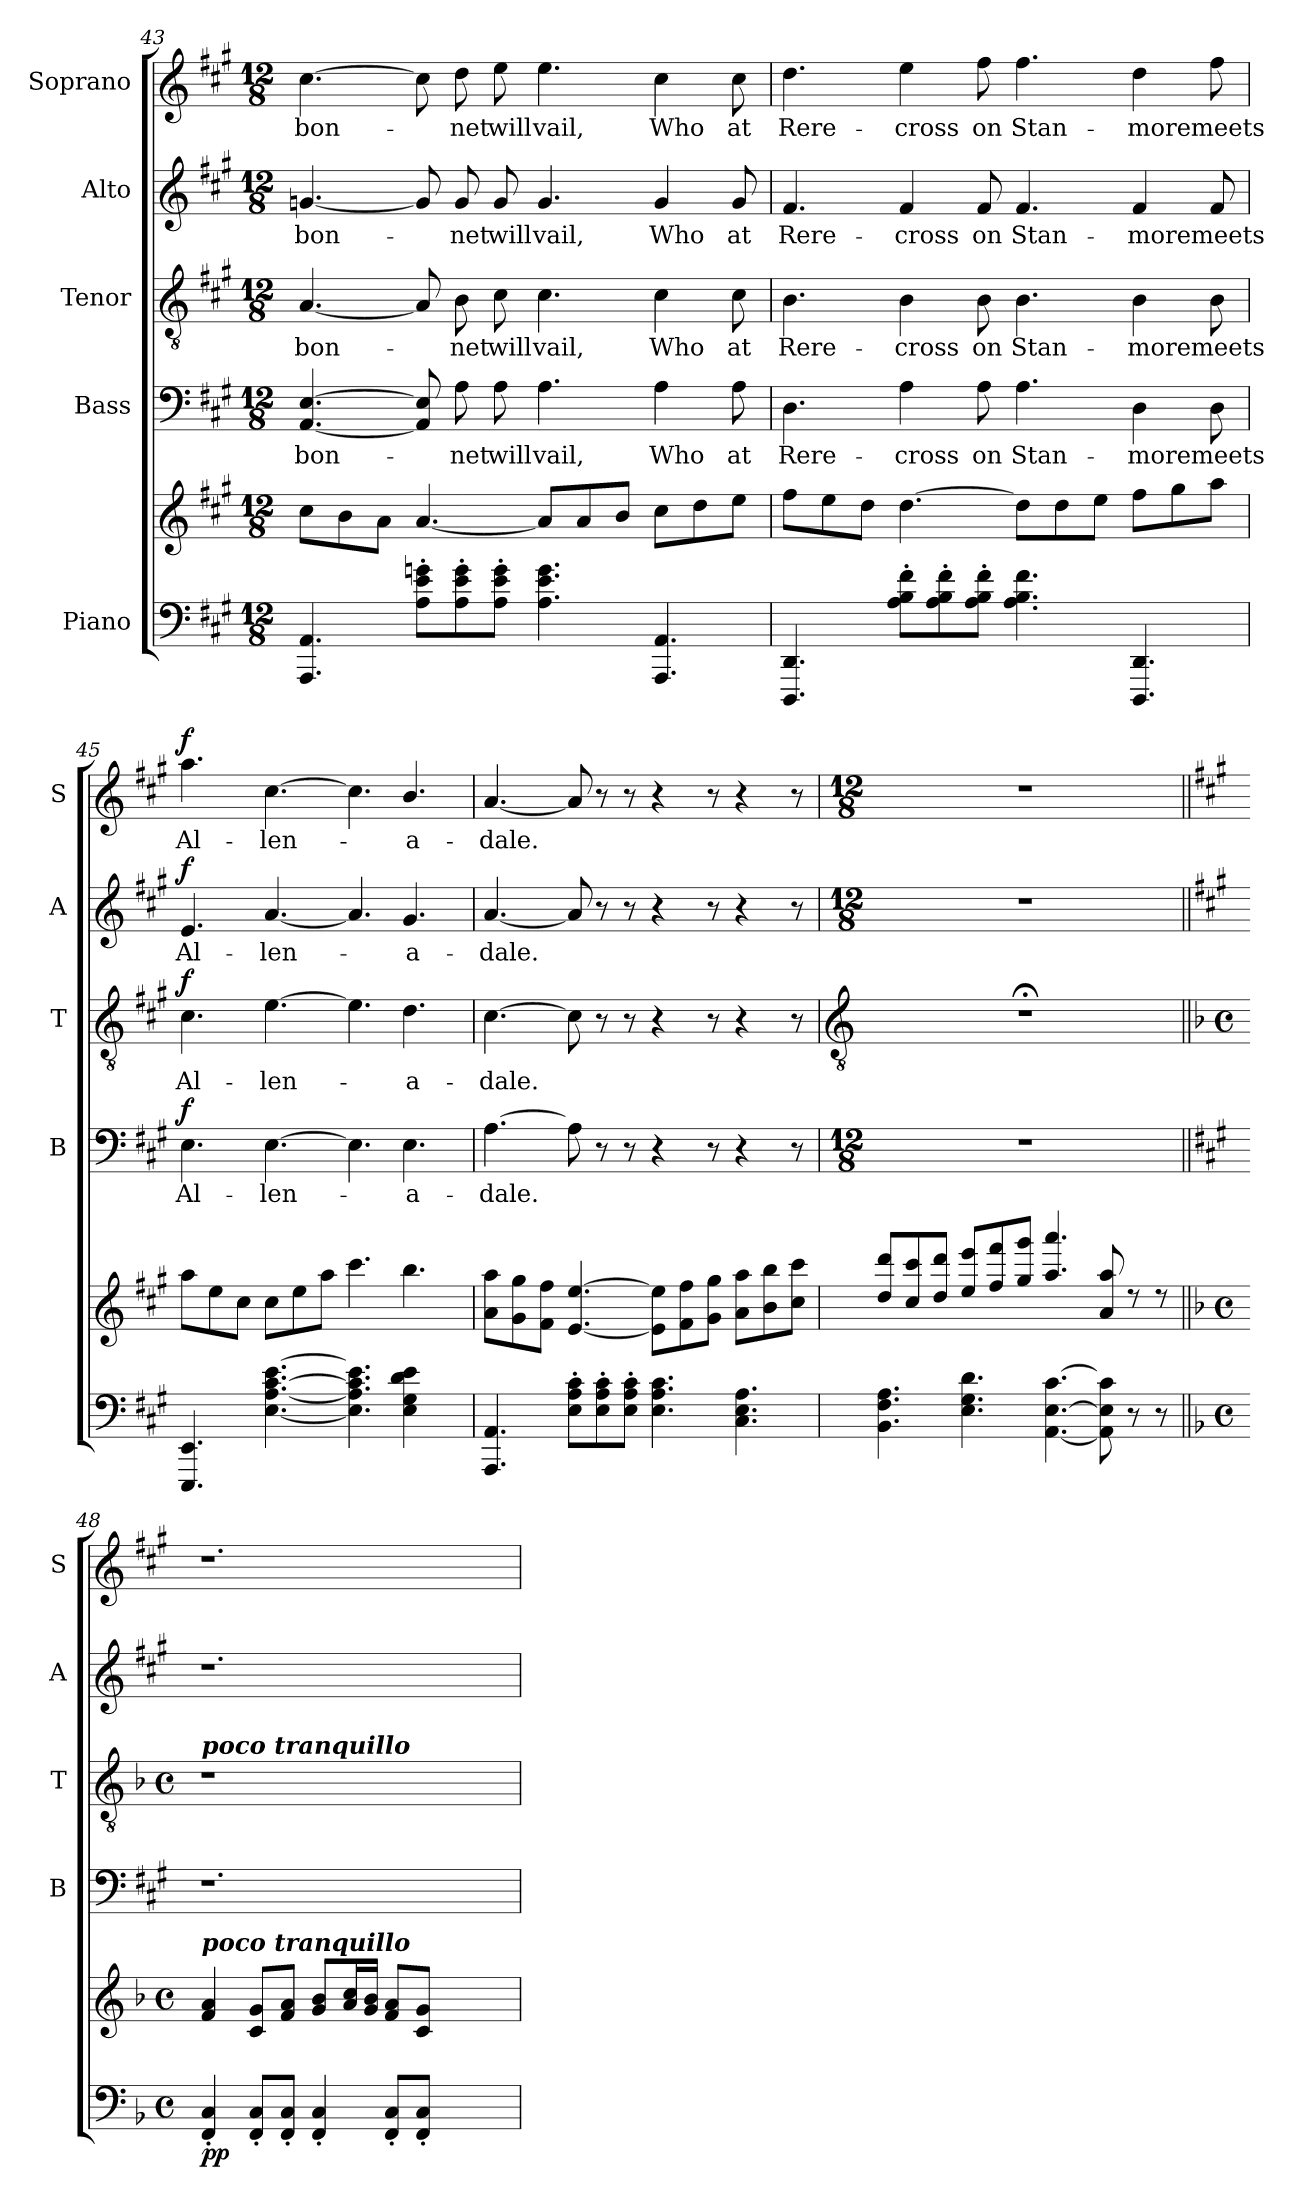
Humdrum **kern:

**kern	**kern	**dynam	**kern	**text	**dynam	**kern	**text	**dynam	**kern	**text	**dynam	**kern	**text	**dynam
*part5	*part5	*part5	*part4	*part4	*part4	*part3	*part3	*part3	*part2	*part2	*part2	*part1	*part1	*part1
*staff6	*staff5	*staff5/6	*staff4	*staff4	*staff4	*staff3	*staff3	*staff3	*staff2	*staff2	*staff2	*staff1	*staff1	*staff1
*I"Piano	*	*	*I"Bass	*	*	*I"Tenor	*	*	*I"Alto	*	*	*I"Soprano	*	*
*	*	*	*I'B	*	*	*I'T	*	*	*I'A	*	*	*I'S	*	*
!!LO:LB:g=z
*clefF4	*clefG2	*	*clefF4	*	*	*clefGv2	*	*	*clefG2	*	*	*clefG2	*	*
*k[f#c#g#]	*k[f#c#g#]	*	*k[f#c#g#]	*	*	*k[f#c#g#]	*	*	*k[f#c#g#]	*	*	*k[f#c#g#]	*	*
*A:	*A:	*	*A:	*	*	*A:	*	*	*A:	*	*	*A:	*	*
*M12/8	*M12/8	*	*M12/8	*	*	*M12/8	*	*	*M12/8	*	*	*M12/8	*	*
=43	=43	=43	=43	=43	=43	=43	=43	=43	=43	=43	=43	=43	=43	=43
!	!	!	!	!LO:LY:b	!	!	!LO:LY:b	!	!	!LO:LY:b	!	!	!LO:LY:b	!
4.AAA/ 4.AA/	8cc#L	.	[4.AA [4.E	bon-	.	[4.A	bon-	.	[4.gn	bon-	.	[4.cc#	bon-	.
.	8b	.	.	.	.	.	.	.	.	.	.	.	.	.
.	8aJ	.	.	.	.	.	.	.	.	.	.	.	.	.
8A' 8e' 8gn'L	[4.a	.	8AA] 8E]	.	.	8A]	.	.	8g]	.	.	8cc#]	.	.
!	!	!	!	!LO:LY:b	!	!	!LO:LY:b	!	!	!LO:LY:b	!	!	!LO:LY:b	!
8A' 8e' 8g'	.	.	8A	net	.	8B	net	.	8g	net	.	8dd	net	.
!	!	!	!	!LO:LY:b	!	!	!LO:LY:b	!	!	!LO:LY:b	!	!	!LO:LY:b	!
8A' 8e' 8g'J	.	.	8A	will	.	8c#	will	.	8g	will	.	8ee	will	.
!	!	!	!	!LO:LY:b	!	!	!LO:LY:b	!	!	!LO:LY:b	!	!	!LO:LY:b	!
4.A 4.e 4.g	8aL]	.	4.A	vail,	.	4.c#	vail,	.	4.g	vail,	.	4.ee	vail,	.
.	8a	.	.	.	.	.	.	.	.	.	.	.	.	.
.	8bJ	.	.	.	.	.	.	.	.	.	.	.	.	.
!	!	!	!	!LO:LY:b	!	!	!LO:LY:b	!	!	!LO:LY:b	!	!	!LO:LY:b	!
4.AAA/ 4.AA/	8cc#L	.	4A	Who	.	4c#	Who	.	4g	Who	.	4cc#	Who	.
.	8dd	.	.	.	.	.	.	.	.	.	.	.	.	.
!	!	!	!	!LO:LY:b	!	!	!LO:LY:b	!	!	!LO:LY:b	!	!	!LO:LY:b	!
.	8eeJ	.	8A	at	.	8c#	at	.	8g	at	.	8cc#	at	.
=44	=44	=44	=44	=44	=44	=44	=44	=44	=44	=44	=44	=44	=44	=44
!	!	!	!	!LO:LY:b	!	!	!LO:LY:b	!	!	!LO:LY:b	!	!	!LO:LY:b	!
4.DDD/ 4.DD/	8ff#L	.	4.D	Rere-	.	4.B	Rere-	.	4.f#	Rere-	.	4.dd	Rere-	.
.	8ee	.	.	.	.	.	.	.	.	.	.	.	.	.
.	8ddJ	.	.	.	.	.	.	.	.	.	.	.	.	.
!	!	!	!	!LO:LY:b	!	!	!LO:LY:b	!	!	!LO:LY:b	!	!	!LO:LY:b	!
8A' 8B' 8f#'L	[4.dd	.	4A	-cross	.	4B	-cross	.	4f#	-cross	.	4ee	-cross	.
8A' 8B' 8f#'	.	.	.	.	.	.	.	.	.	.	.	.	.	.
!	!	!	!	!LO:LY:b	!	!	!LO:LY:b	!	!	!LO:LY:b	!	!	!LO:LY:b	!
8A' 8B' 8f#'J	.	.	8A	on	.	8B	on	.	8f#	on	.	8ff#	on	.
!	!	!	!	!LO:LY:b	!	!	!LO:LY:b	!	!	!LO:LY:b	!	!	!LO:LY:b	!
4.A 4.B 4.f#	8ddL]	.	4.A	Stan-	.	4.B	Stan-	.	4.f#	Stan-	.	4.ff#	Stan-	.
.	8dd	.	.	.	.	.	.	.	.	.	.	.	.	.
.	8eeJ	.	.	.	.	.	.	.	.	.	.	.	.	.
!	!	!	!	!LO:LY:b	!	!	!LO:LY:b	!	!	!LO:LY:b	!	!	!LO:LY:b	!
4.DDD/ 4.DD/	8ff#L	.	4D	-more	.	4B	-more	.	4f#	-more	.	4dd	-more	.
.	8gg#	.	.	.	.	.	.	.	.	.	.	.	.	.
!	!	!	!	!LO:LY:b	!	!	!LO:LY:b	!	!	!LO:LY:b	!	!	!LO:LY:b	!
.	8aaJ	.	8D	meets	.	8B	meets	.	8f#	meets	.	8ff#	meets	.
=45	=45	=45	=45	=45	=45	=45	=45	=45	=45	=45	=45	=45	=45	=45
!	!	!	!	!LO:LY:b	!LO:DY:b	!	!LO:LY:b	!LO:DY:b	!	!LO:LY:b	!LO:DY:b	!	!LO:LY:b	!LO:DY:b
4.EEE/ 4.EE/	8aaL	.	4.E	Al-	f	4.c#	Al-	f	4.e	Al-	f	4.aa	Al-	f
.	8ee	.	.	.	.	.	.	.	.	.	.	.	.	.
.	8cc#J	.	.	.	.	.	.	.	.	.	.	.	.	.
!	!	!	!	!LO:LY:b	!	!	!LO:LY:b	!	!	!LO:LY:b	!	!	!LO:LY:b	!
[4.E [4.A [4.c# [4.e	8cc#L	.	[4.E	-len-	.	[4.e	-len-	.	[4.a	-len-	.	[4.cc#	-len-	.
.	8ee	.	.	.	.	.	.	.	.	.	.	.	.	.
.	8aaJ	.	.	.	.	.	.	.	.	.	.	.	.	.
4.E] 4.A] 4.c#] 4.e]	4.ccc#	.	4.E]	.	.	4.e]	.	.	4.a]	.	.	4.cc#]	.	.
!	!	!	!	!LO:LY:b	!	!	!LO:LY:b	!	!	!LO:LY:b	!	!	!LO:LY:b	!
4E 4G# 4d 4e	4.bb	.	4.E\	a-	.	4.d\	a-	.	4.g#/	a-	.	4.b/	a-	.
8ryy	.	.	.	.	.	.	.	.	.	.	.	.	.	.
=46	=46	=46	=46	=46	=46	=46	=46	=46	=46	=46	=46	=46	=46	=46
!	!	!	!	!LO:LY:b	!	!	!LO:LY:b	!	!	!LO:LY:b	!	!	!LO:LY:b	!
4.AAA/ 4.AA/	8a 8aaL	.	[4.A	-dale.	.	[4.c#	-dale.	.	[4.a	-dale.	.	[4.a	-dale.	.
.	8g# 8gg#	.	.	.	.	.	.	.	.	.	.	.	.	.
.	8f# 8ff#J	.	.	.	.	.	.	.	.	.	.	.	.	.
8E' 8A' 8c#'L	[4.e [4.ee	.	8A]	.	.	8c#]	.	.	8a]	.	.	8a]	.	.
8E' 8A' 8c#'	.	.	8r	.	.	8r	.	.	8r	.	.	8r	.	.
8E' 8A' 8c#'J	.	.	8r	.	.	8r	.	.	8r	.	.	8r	.	.
4.E 4.A 4.c#	8e] 8ee]L	.	4r	.	.	4r	.	.	4r	.	.	4r	.	.
.	8f# 8ff#	.	.	.	.	.	.	.	.	.	.	.	.	.
.	8g# 8gg#J	.	8r	.	.	8r	.	.	8r	.	.	8r	.	.
4.C# 4.E 4.A	8a 8aaL	.	4r	.	.	4r	.	.	4r	.	.	4r	.	.
.	8b 8bb	.	.	.	.	.	.	.	.	.	.	.	.	.
.	8cc# 8ccc#J	.	8r	.	.	8r	.	.	8r	.	.	8r	.	.
!!LO:LB:g=z
=47	=47	=47	=47	=47	=47	=47	=47	=47	=47	=47	=47	=47	=47	=47
*	*	*	*	*	*	*clefGv2	*	*	*	*	*	*	*	*
*	*	*	*M12/8	*	*	*	*	*	*M12/8	*	*	*M12/8	*	*
*	*^	*	*	*	*	*	*	*	*	*	*	*	*	*
!	!	!LO:N:vis=1	!	!	!	!	!LO:N:vis=1	!	!	!	!	!	!	!	!
4.BB 4.F# 4.A	8dd 8dddL	1.ryy	.	1.r	.	.	1.r;<	.	.	1.r	.	.	1.r	.	.
.	8cc# 8ccc#	.	.	.	.	.	.	.	.	.	.	.	.	.	.
.	8dd 8dddJ	.	.	.	.	.	.	.	.	.	.	.	.	.	.
4.E 4.G# 4.d	8ee 8eeeL	.	.	.	.	.	.	.	.	.	.	.	.	.	.
.	8ff# 8fff#	.	.	.	.	.	.	.	.	.	.	.	.	.	.
.	8gg# 8ggg#J	.	.	.	.	.	.	.	.	.	.	.	.	.	.
[4.AA [4.E [4.c#	4.aa 4.aaa	.	.	.	.	.	.	.	.	.	.	.	.	.	.
8AA] 8E] 8c#]	8a 8aa	.	.	.	.	.	.	.	.	.	.	.	.	.	.
8r	8r	.	.	.	.	.	.	.	.	.	.	.	.	.	.
8r	8r	.	.	.	.	.	.	.	.	.	.	.	.	.	.
=48||	=48||	=48||	=48||	=48||	=48||	=48||	=48||	=48||	=48||	=48||	=48||	=48||	=48||	=48||	=48||
*k[b-]	*k[b-]	*	*	*	*	*	*k[b-]	*	*	*	*	*	*	*	*
*F:	*F:	*	*	*	*	*	*F:	*	*	*	*	*	*	*	*
*M4/4	*M4/4	*	*	*	*	*	*M4/4	*	*	*	*	*	*	*	*
*met(c)	*met(c)	*	*	*	*	*	*met(c)	*	*	*	*	*	*	*	*
!	!	!	!	!	!	!	!LO:TX:a:Bi:t=poco tranquillo	!	!	!	!	!	!	!	!
!	!LO:TX:a:Bi:t=poco tranquillo	!	!	!	!	!	!	!	!	!	!	!	!	!	!
!	!	!	!LO:DY:b=2	!	!	!	!	!	!	!	!	!	!	!	!
!	!	!	!LO:DY:n=1:b	!	!	!	!	!	!	!	!	!	!	!	!
4FF' 4C'	4f 4a	1ryy	p p	1.r	.	.	1r	.	.	1.r	.	.	1.r	.	.
8FF' 8C'L	8c 8gL	.	.	.	.	.	.	.	.	.	.	.	.	.	.
8FF' 8C'J	8f 8aJ	.	.	.	.	.	.	.	.	.	.	.	.	.	.
4FF' 4C'	8g 8b-L	.	.	.	.	.	.	.	.	.	.	.	.	.	.
.	16a 16ccL	.	.	.	.	.	.	.	.	.	.	.	.	.	.
.	16g 16b-JJ	.	.	.	.	.	.	.	.	.	.	.	.	.	.
8FF' 8C'L	8f 8aL	.	.	.	.	.	.	.	.	.	.	.	.	.	.
8FF' 8C'J	8c 8gJ	.	.	.	.	.	.	.	.	.	.	.	.	.	.
2ryy	2ryy	2ryy	.	.	.	.	2ryy	.	.	.	.	.	.	.	.
*	*v	*v	*	*	*	*	*	*	*	*	*	*	*	*	*
=	=	=	=	=	=	=	=	=	=	=	=	=	=	=
*-	*-	*-	*-	*-	*-	*-	*-	*-	*-	*-	*-	*-	*-	*-
